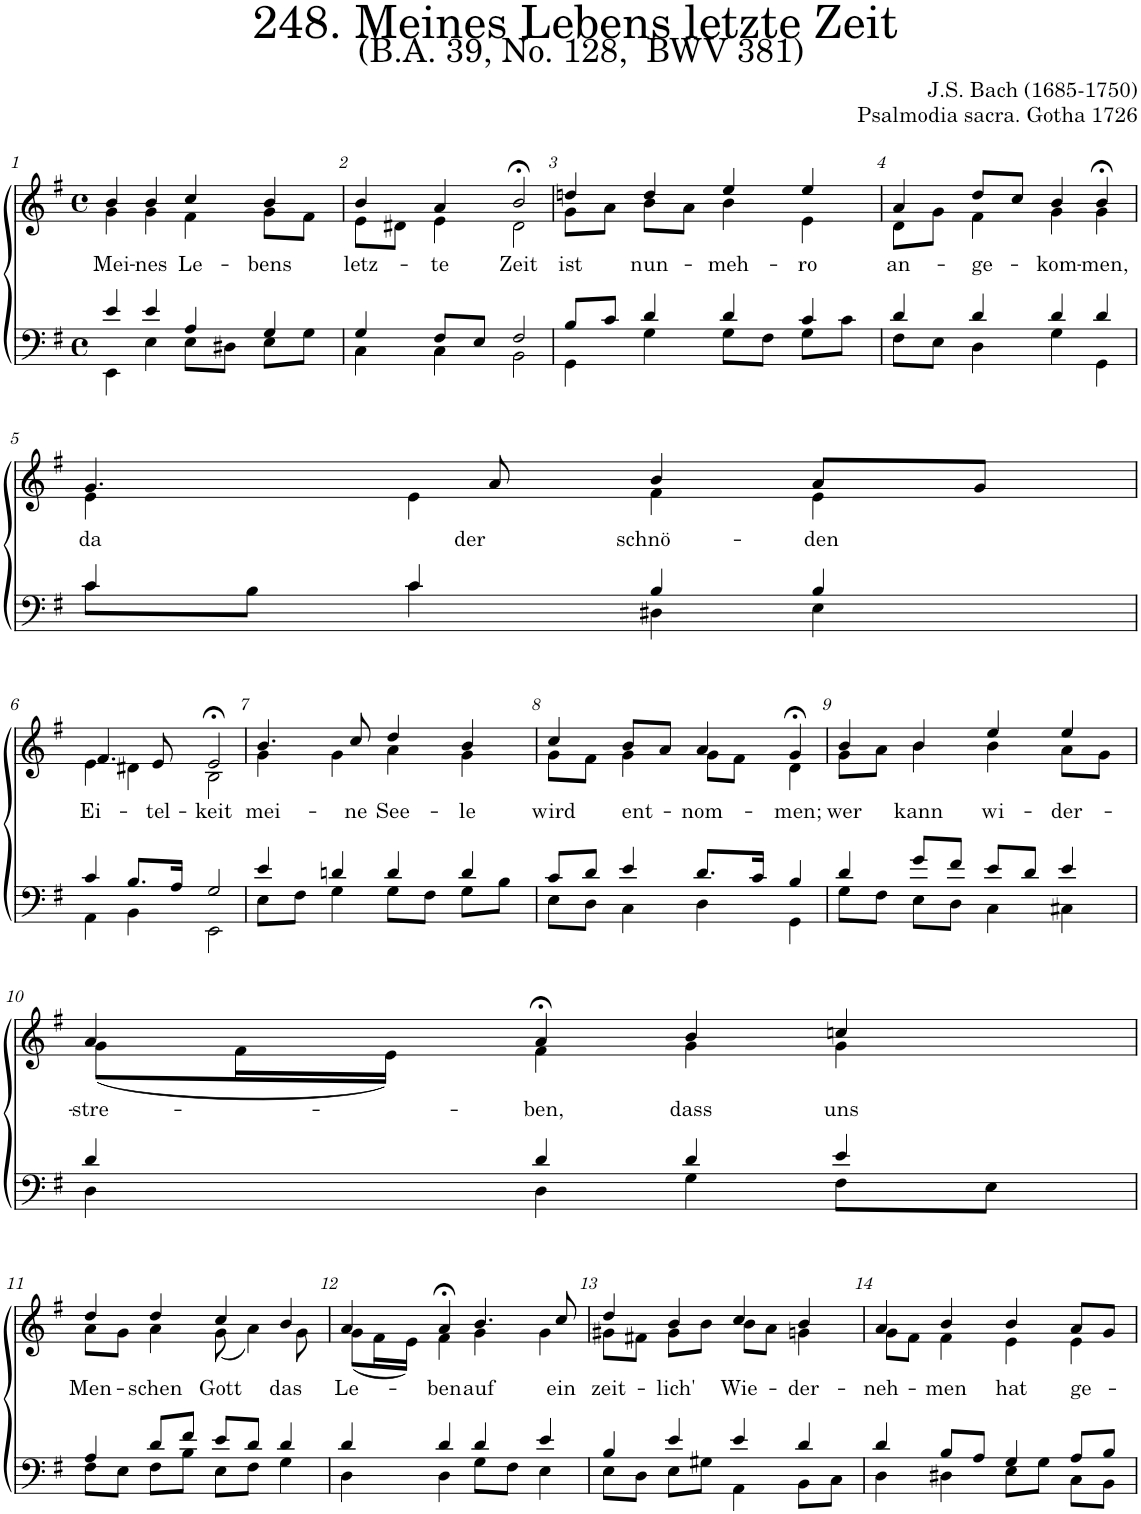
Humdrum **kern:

**kern	**kern	**text
*part2	*part1	*part1
*staff2	*staff1	*staff1
*I"Tenor/Bass	*I"Soprano/Alto	*
*clefF4	*clefG2	*
*k[f#]	*k[f#]	*
*M4/4	*M4/4	*
*met(c)	*met(c)	*
=1	=1	=1
*^	*	*
!	!	!	!LO:LY:b
*	*	*^	*
4e/	4EE\	4b/	4g\	Mei-
!	!	!	!	!LO:LY:b
4e/	4E\	4b/	4g\	-nes
!	!	!	!	!LO:LY:b
4A/	8E\L	4cc/	4f#\	Le-
.	8D#X\J	.	.	.
!	!	!	!	!LO:LY:b
4G/	8E\L	4b/	8g\L	-bens
.	8G\J	.	8f#\J	.
=2	=2	=2	=2	=2
!	!	!	!	!LO:LY:b
4G/	4C\	4b/	8e\L	letz-
.	.	.	8d#X\J	.
!	!	!	!	!LO:LY:b
8F#/L	4C\	4a/	4e\	-te
8E/J	.	.	.	.
!	!	!	!	!LO:LY:b
2F#/	2BB\	2b;<,/	2d#\	Zeit
=3	=3	=3	=3	=3
!	!	!	!	!LO:LY:b
8B/L	4GG\	4ddn/	8g\L	ist
8c/J	.	.	8a\J	.
!	!	!	!	!LO:LY:b
4d/	4G\	4dd/	8b\L	nun-
.	.	.	8a\J	.
!	!	!	!	!LO:LY:b
4d/	8G\L	4ee/	4b\	-meh-
.	8F#\J	.	.	.
!	!	!	!	!LO:LY:b
4c/	8G\L	4ee/	4e\	-ro
.	8c\J	.	.	.
=4	=4	=4	=4	=4
!	!	!	!	!LO:LY:b
4d/	8F#\L	4a/	8d\L	an-
.	8E\J	.	8g\J	.
!	!	!	!	!LO:LY:b
4d/	4D\	8dd/L	4f#\	-ge-
.	.	8cc/J	.	.
!	!	!	!	!LO:LY:b
4d/	4G\	4b/	4g\	-kom-
!	!	!	!	!LO:LY:b
4d/	4GG\	4b;<,/	4g\	-men,
!!LO:LB:g=z	!!
=5	=5	=5	=5	=5
!	!	!	!	!LO:LY:b
4c/	8c\L	4.g/	4e\	da
.	8B\J	.	.	.
4c/	4c\	.	4e\	.
!	!	!	!	!LO:LY:b
.	.	8a/	.	der
!	!	!	!	!LO:LY:b
4B/	4D#X\	4b/	4f#\	schnö-
!	!	!	!	!LO:LY:b
4B/	4E\	8a/L	4e\	-den
.	.	8g/J	.	.
!!LO:LB:g=z	!!
=6	=6	=6	=6	=6
!	!	!	!	!LO:LY:b
4c/	4AA\	4.f#;</	4e\	Ei-
8.B/L	4BB\	.	4d#X\	.
!	!	!	!	!LO:LY:b
.	.	8e/	.	-tel-
16A/Jk	.	.	.	.
!	!	!	!	!LO:LY:b
2G/	2EE\	2e;<,/	2B\	-keit
=7	=7	=7	=7	=7
!	!	!	!	!LO:LY:b
4e/	8E\L	4.b/	4g\	mei-
.	8F#\J	.	.	.
4dn/	4G\	.	4g\	.
!	!	!	!	!LO:LY:b
.	.	8cc/	.	-ne
!	!	!	!	!LO:LY:b
4d/	8G\L	4dd/	4a\	See-
.	8F#\J	.	.	.
!	!	!	!	!LO:LY:b
4d/	8G\L	4b/	4g\	-le
.	8B\J	.	.	.
=8	=8	=8	=8	=8
!	!	!	!	!LO:LY:b
8c/L	8E\L	4cc/	8g\L	wird
8d/J	8D\J	.	8f#\J	.
!	!	!	!	!LO:LY:b
4e/	4C\	8b/L	4g\	ent-
.	.	8a/J	.	.
!	!	!	!	!LO:LY:b
8.d/L	4D\	4a/	8g\L	-nom-
.	.	.	8f#\J	.
16c/Jk	.	.	.	.
!	!	!	!	!LO:LY:b
4B/	4GG\	4g;<,/	4d\	-men;
=9	=9	=9	=9	=9
!	!	!	!	!LO:LY:b
4d/	8G\L	4b/	8g\L	wer
.	8F#\J	.	8a\J	.
!	!	!	!	!LO:LY:b
8g/L	8E\L	4b/	4b\	kann
8f#/J	8D\J	.	.	.
!	!	!	!	!LO:LY:b
8e/L	4C\	4ee/	4b\	wi-
8d/J	.	.	.	.
!	!	!	!	!LO:LY:b
4e/	4C#X\	4ee/	8a\L	-der-
.	.	.	8g\J	.
!!LO:LB:g=z	!!
=10	=10	=10	=10	=10
!	!	!	!	!LO:LY:b
4d/	4D\	4a/	(8g\L	-stre-
.	.	.	16f#\L	.
.	.	.	16e\JJ)	.
!	!	!	!	!LO:LY:b
4d/	4D\	4a;<,/	4f#\	-ben,
!	!	!	!	!LO:LY:b
4d/	4G\	4b/	4g\	dass
!	!	!	!	!LO:LY:b
4e/	8F#\L	4ccn/	4g\	uns
.	8E\J	.	.	.
!!LO:LB:g=z	!!
=11	=11	=11	=11	=11
!	!	!	!	!LO:LY:b
4A/	8F#\L	4dd/	8a\L	Men-
.	8E\J	.	8g\J	.
!	!	!	!	!LO:LY:b
8d/L	8F#\L	4dd/	4a\	-schen
8f#/J	8B\J	.	.	.
!	!	!	!	!LO:LY:b
8e/L	8E\L	4cc/	(8g\	Gott
8d/J	8F#\J	.	4a\)	.
!	!	!	!	!LO:LY:b
4d/	4G\	4b/	.	das
.	.	.	8g\	.
=12	=12	=12	=12	=12
!	!	!	!	!LO:LY:b
4d/	4D\	4a/	(8g\L	Le-
.	.	.	16f#\L	.
.	.	.	16e\JJ)	.
!	!	!	!	!LO:LY:b
4d/	4D\	4a;<,/	4f#\	-ben
!	!	!	!	!LO:LY:b
4d/	8G\L	4.b/	4g\	auf
.	8F#\J	.	.	.
4e/	4E\	.	4g\	.
!	!	!	!	!LO:LY:b
.	.	8cc/	.	ein
=13	=13	=13	=13	=13
!	!	!	!	!LO:LY:b
4B/	8E\L	4dd/	8g#X\L	zeit-
.	8D\J	.	8f#X\J	.
!	!	!	!	!LO:LY:b
4e/	8E\L	4b/	8g#\L	-lich'
.	8G#X\J	.	8b;\J	.
!	!	!	!	!LO:LY:b
4e/	4AA\	4cc/	8b\L	Wie-
.	.	.	8a\J	.
!	!	!	!	!LO:LY:b
4d/	8BB\L	4b/	4gn\	-der-
.	8C\J	.	.	.
=14	=14	=14	=14	=14
!	!	!	!	!LO:LY:b
4d/	4D\	4a/	8g\L	-neh-
.	.	.	8f#\J	.
!	!	!	!	!LO:LY:b
8B/L	4D#X\	4b/	4f#\	-men
8A/J	.	.	.	.
!	!	!	!	!LO:LY:b
4G/	8E\L	4b/	4e\	hat
.	8G\J	.	.	.
!	!	!	!	!LO:LY:b
8A/L	8C\L	8a/L	4e\	ge-
8B/J	8BB\J	8g/J	.	.
*v	*v	*	*	*
*	*v	*v	*
=	=	=
*-	*-	*-
